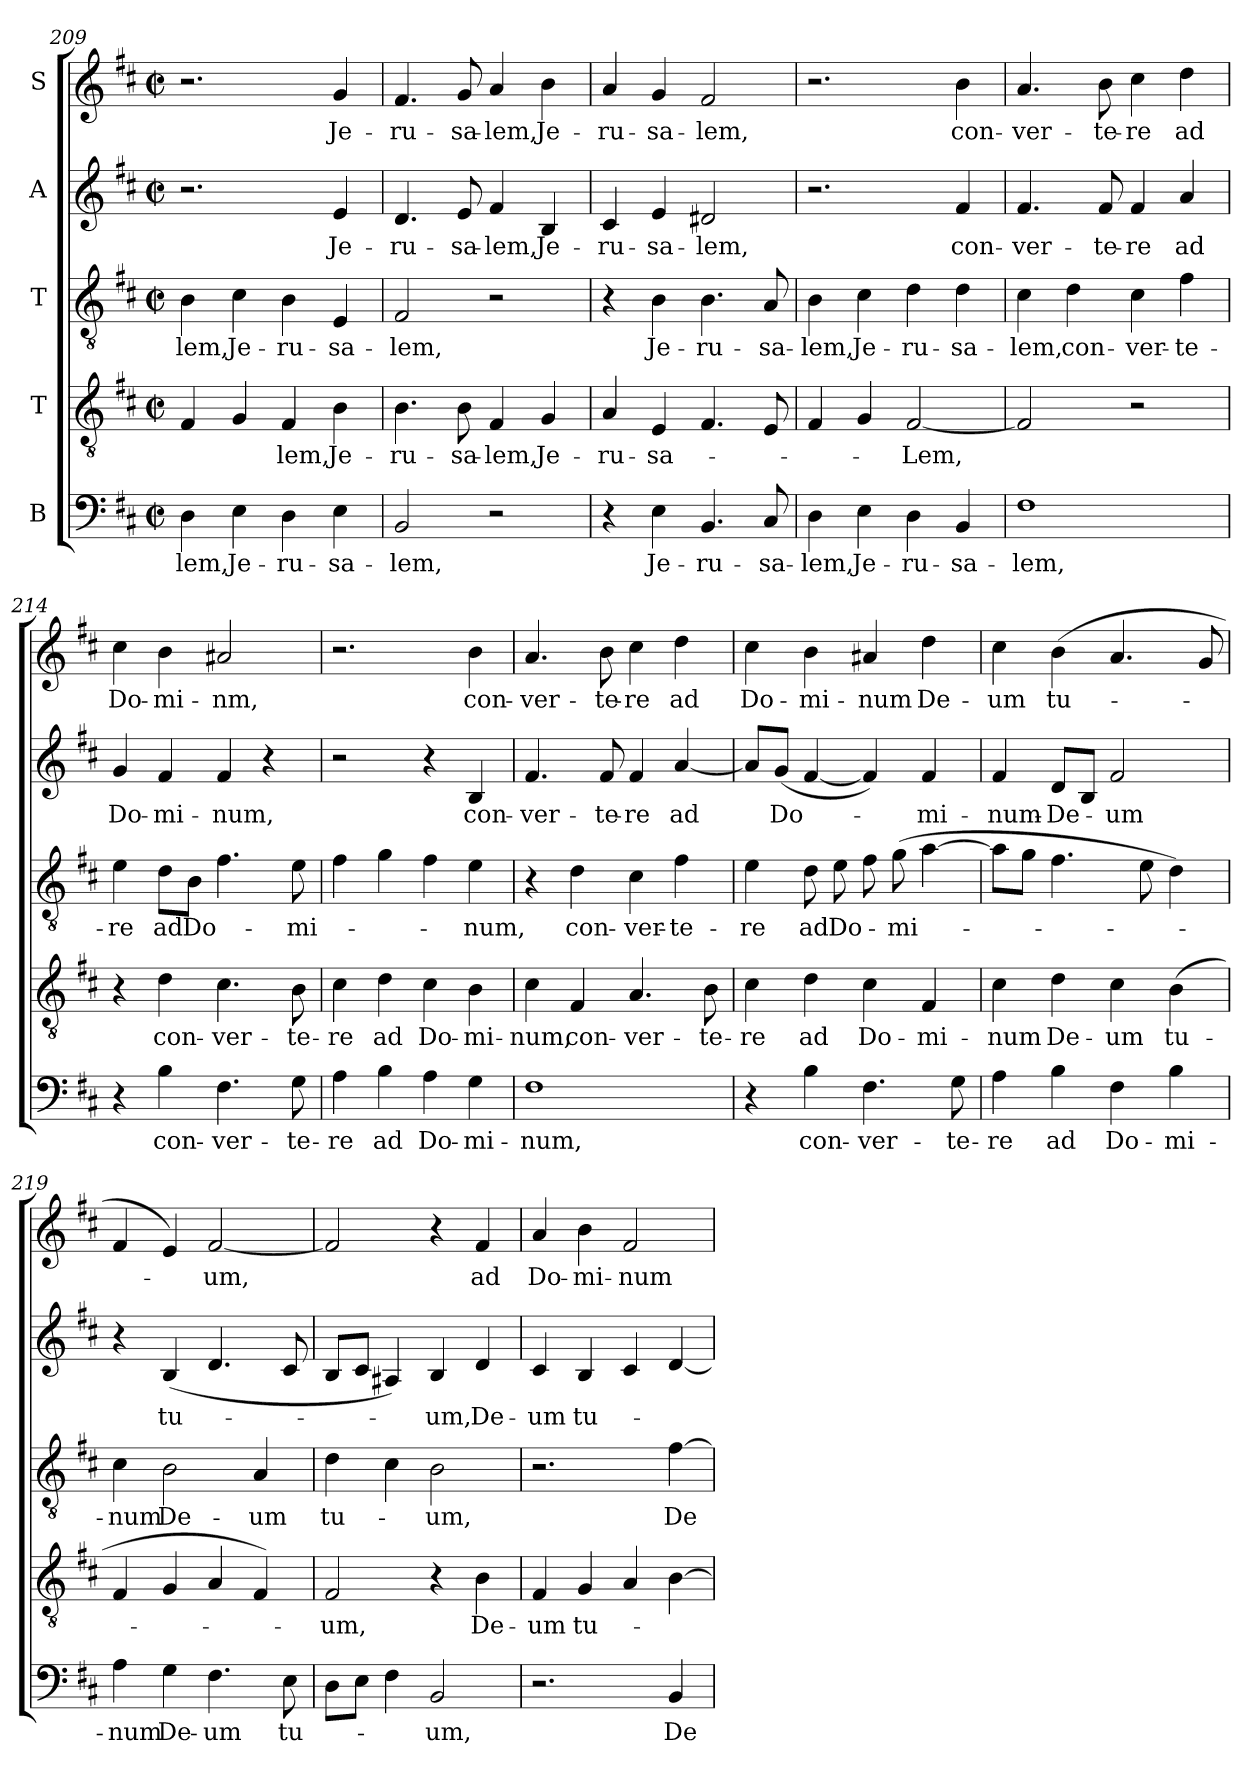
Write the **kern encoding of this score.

**kern	**text	**kern	**text	**kern	**text	**kern	**text	**kern	**text
*part5	*part5	*part4	*part4	*part3	*part3	*part2	*part2	*part1	*part1
*staff5	*staff5	*staff4	*staff4	*staff3	*staff3	*staff2	*staff2	*staff1	*staff1
*I"B	*	*I"T	*	*I"T	*	*I"A	*	*I"S	*
*clefF4	*	*clefGv2	*	*clefGv2	*	*clefG2	*	*clefG2	*
*k[f#c#]	*	*k[f#c#]	*	*k[f#c#]	*	*k[f#c#]	*	*k[f#c#]	*
*M2/2	*	*M2/2	*	*M2/2	*	*M2/2	*	*M2/2	*
*met(c|)	*	*met(c|)	*	*met(c|)	*	*met(c|)	*	*met(c|)	*
=209	=209	=209	=209	=209	=209	=209	=209	=209	=209
!	!LO:LY:b	!	!	!	!LO:LY:b	!	!	!	!
4D\	-lem,	4F#/	.	4B\	-lem,	2.r	.	2.r	.
!	!LO:LY:b	!	!	!	!LO:LY:b	!	!	!	!
4E\	Je-	4G/	.	4c#\	Je-	.	.	.	.
!	!LO:LY:b	!	!LO:LY:b	!	!LO:LY:b	!	!	!	!
4D\	-ru-	4F#/	-lem,	4B\	-ru-	.	.	.	.
!	!LO:LY:b	!	!LO:LY:b	!	!LO:LY:b	!	!LO:LY:b	!	!LO:LY:b
4E\	-sa-	4B\	Je-	4E/	-sa-	4e/	Je-	4g/	Je-
=210	=210	=210	=210	=210	=210	=210	=210	=210	=210
!	!LO:LY:b	!	!LO:LY:b	!	!LO:LY:b	!	!LO:LY:b	!	!LO:LY:b
2BB/	-lem,	4.B\	-ru-	2F#/	-lem,	4.d/	-ru-	4.f#/	-ru-
!	!	!	!LO:LY:b	!	!	!	!LO:LY:b	!	!LO:LY:b
.	.	8B\	-sa-	.	.	8e/	-sa-	8g/	-sa-
!	!	!	!LO:LY:b	!	!	!	!LO:LY:b	!	!LO:LY:b
2r	.	4F#/	-lem,	2r	.	4f#/	-lem,	4a/	-lem,
!	!	!	!LO:LY:b	!	!	!	!LO:LY:b	!	!LO:LY:b
.	.	4G/	Je-	.	.	4B/	Je-	4b\	Je-
=211	=211	=211	=211	=211	=211	=211	=211	=211	=211
!	!	!	!LO:LY:b	!	!	!	!LO:LY:b	!	!LO:LY:b
4r	.	4A/	-ru-	4r	.	4c#/	-ru-	4a/	-ru-
!	!LO:LY:b	!	!LO:LY:b	!	!LO:LY:b	!	!LO:LY:b	!	!LO:LY:b
4E\	Je-	4E/	-sa-	4B\	Je-	4e/	-sa-	4g/	-sa-
!	!LO:LY:b	!	!	!	!LO:LY:b	!	!LO:LY:b	!	!LO:LY:b
4.BB/	-ru-	4.F#/	.	4.B\	-ru-	2d#X/	-lem,	2f#/	-lem,
!	!LO:LY:b	!	!	!	!LO:LY:b	!	!	!	!
8C#/	-sa-	8E/	.	8A/	-sa-	.	.	.	.
=212	=212	=212	=212	=212	=212	=212	=212	=212	=212
!	!LO:LY:b	!	!	!	!LO:LY:b	!	!	!	!
4D\	-lem,	4F#/	.	4B\	-lem,	2.r	.	2.r	.
!	!LO:LY:b	!	!	!	!LO:LY:b	!	!	!	!
4E\	Je-	4G/	.	4c#\	Je-	.	.	.	.
!	!LO:LY:b	!	!LO:LY:b	!	!LO:LY:b	!	!	!	!
4D\	-ru-	[2F#/	-Lem,	4d\	-ru-	.	.	.	.
!	!LO:LY:b	!	!	!	!LO:LY:b	!	!LO:LY:b	!	!LO:LY:b
4BB/	-sa-	.	.	4d\	-sa-	4f#/	con-	4b\	con-
!!LO:PB:g=z
=213	=213	=213	=213	=213	=213	=213	=213	=213	=213
!	!LO:LY:b	!	!	!	!LO:LY:b	!	!LO:LY:b	!	!LO:LY:b
1F#	-lem,	2F#/]	.	4c#\	-lem,	4.f#/	-ver-	4.a/	-ver-
!	!	!	!	!	!LO:LY:b	!	!	!	!
.	.	.	.	4d\	con-	.	.	.	.
!	!	!	!	!	!	!	!LO:LY:b	!	!LO:LY:b
.	.	.	.	.	.	8f#/	-te-	8b\	-te-
!	!	!	!	!	!LO:LY:b	!	!LO:LY:b	!	!LO:LY:b
.	.	2r	.	4c#\	-ver-	4f#/	-re	4cc#\	-re
!	!	!	!	!	!LO:LY:b	!	!LO:LY:b	!	!LO:LY:b
.	.	.	.	4f#\	-te-	4a/	ad	4dd\	ad
=214	=214	=214	=214	=214	=214	=214	=214	=214	=214
!	!	!	!	!	!LO:LY:b	!	!LO:LY:b	!	!LO:LY:b
4r	.	4r	.	4e\	-re	4g/	Do-	4cc#\	Do-
!	!LO:LY:b	!	!LO:LY:b	!	!LO:LY:b	!	!LO:LY:b	!	!LO:LY:b
4B\	con-	4d\	con-	8d\L	ad	4f#/	-mi-	4b\	-mi-
!	!	!	!	!	!LO:LY:b	!	!	!	!
.	.	.	.	8B\J	Do-	.	.	.	.
!	!LO:LY:b	!	!LO:LY:b	!	!	!	!LO:LY:b	!	!LO:LY:b
4.F#\	-ver-	4.c#\	-ver-	4.f#\	.	4f#/	-num,	2a#X/	-nm,
.	.	.	.	.	.	4r	.	.	.
!	!LO:LY:b	!	!LO:LY:b	!	!LO:LY:b	!	!	!	!
8G\	-te-	8B\	-te-	8e\	-mi-	.	.	.	.
=215	=215	=215	=215	=215	=215	=215	=215	=215	=215
!	!LO:LY:b	!	!LO:LY:b	!	!	!	!	!	!
4A\	-re	4c#\	-re	4f#\	.	2r	.	2.r	.
!	!LO:LY:b	!	!LO:LY:b	!	!	!	!	!	!
4B\	ad	4d\	ad	4g\	.	.	.	.	.
!	!LO:LY:b	!	!LO:LY:b	!	!	!	!	!	!
4A\	Do-	4c#\	Do-	4f#\	.	4r	.	.	.
!	!LO:LY:b	!	!LO:LY:b	!	!LO:LY:b	!	!LO:LY:b	!	!LO:LY:b
4G\	-mi-	4B\	-mi-	4e\	-num,	4B/	con-	4b\	con-
=216	=216	=216	=216	=216	=216	=216	=216	=216	=216
!	!LO:LY:b	!	!LO:LY:b	!	!	!	!LO:LY:b	!	!LO:LY:b
1F#	-num,	4c#\	-num,	4r	.	4.f#/	-ver-	4.a/	-ver-
!	!	!	!LO:LY:b	!	!LO:LY:b	!	!	!	!
.	.	4F#/	con-	4d\	con-	.	.	.	.
!	!	!	!	!	!	!	!LO:LY:b	!	!LO:LY:b
.	.	.	.	.	.	8f#/	-te-	8b\	-te-
!	!	!	!LO:LY:b	!	!LO:LY:b	!	!LO:LY:b	!	!LO:LY:b
.	.	4.A/	-ver-	4c#\	-ver-	4f#/	-re	4cc#\	-re
!	!	!	!	!	!LO:LY:b	!	!LO:LY:b	!	!LO:LY:b
.	.	.	.	4f#\	-te-	[4a/	ad	4dd\	ad
!	!	!	!LO:LY:b	!	!	!	!	!	!
.	.	8B\	-te-	.	.	.	.	.	.
=217	=217	=217	=217	=217	=217	=217	=217	=217	=217
!	!	!	!LO:LY:b	!	!LO:LY:b	!	!	!	!LO:LY:b
4r	.	4c#\	-re	4e\	-re	8a/L]	.	4cc#\	Do-
!	!	!	!	!	!	!	!LO:LY:b	!	!
.	.	.	.	.	.	(<8g/J	Do-	.	.
!	!LO:LY:b	!	!LO:LY:b	!	!LO:LY:b	!	!	!	!LO:LY:b
4B\	con-	4d\	ad	8d\	ad	[4f#/	.	4b\	-mi-
!	!	!	!	!	!LO:LY:b	!	!	!	!
.	.	.	.	8e\	Do-	.	.	.	.
!	!LO:LY:b	!	!LO:LY:b	!	!	!	!	!	!LO:LY:b
4.F#\	-ver-	4c#\	Do-	8f#\	.	4f#/])	.	4a#X/	-num
!	!	!	!	!	!LO:LY:b	!	!	!	!
.	.	.	.	(>8g\	-mi-	.	.	.	.
!	!	!	!LO:LY:b	!	!	!	!LO:LY:b	!	!LO:LY:b
.	.	4F#/	-mi-	[4a\	.	4f#/	-mi-	4dd\	De-
!	!LO:LY:b	!	!	!	!	!	!	!	!
8G\	-te-	.	.	.	.	.	.	.	.
!!LO:LB:g=z
=218	=218	=218	=218	=218	=218	=218	=218	=218	=218
!	!LO:LY:b	!	!LO:LY:b	!	!	!	!LO:LY:b	!	!LO:LY:b
4A\	-re	4c#\	-num	8a\L]	.	4f#/	-num-	4cc#\	-um
.	.	.	.	8g\J	.	.	.	.	.
!	!LO:LY:b	!	!LO:LY:b	!	!	!	!LO:LY:b	!	!LO:LY:b
4B\	ad	4d\	De-	4.f#\	.	8d/L	-De-	(>4b\	tu-
.	.	.	.	.	.	8B/J	.	.	.
!	!LO:LY:b	!	!LO:LY:b	!	!	!	!LO:LY:b	!	!
4F#\	Do-	4c#\	-um	.	.	2f#/	-um	4.a/	.
.	.	.	.	8e\	.	.	.	.	.
!	!LO:LY:b	!	!LO:LY:b	!	!	!	!	!	!
4B\	-mi-	(>4B\	tu-	4d\)	.	.	.	.	.
.	.	.	.	.	.	.	.	8g/	.
=219	=219	=219	=219	=219	=219	=219	=219	=219	=219
!	!LO:LY:b	!	!	!	!LO:LY:b	!	!	!	!
4A\	-num	4F#/	.	4c#\	-num	4r	.	4f#/	.
!	!LO:LY:b	!	!	!	!LO:LY:b	!	!LO:LY:b	!	!
4G\	De-	4G/	.	2B\	De-	(<4B/	tu-	4e/)	.
!	!LO:LY:b	!	!	!	!	!	!	!	!LO:LY:b
4.F#\	-um	4A/	.	.	.	4.d/	.	[2f#/	-um,
!	!	!	!	!	!LO:LY:b	!	!	!	!
.	.	4F#/)	.	4A/	-um	.	.	.	.
!	!LO:LY:b	!	!	!	!	!	!	!	!
8E\	tu-	.	.	.	.	8c#/	.	.	.
=220	=220	=220	=220	=220	=220	=220	=220	=220	=220
!	!	!	!LO:LY:b	!	!LO:LY:b	!	!	!	!
8D\L	.	2F#/	-um,	4d\	tu-	8B/L	.	2f#/]	.
8E\J	.	.	.	.	.	8c#/J	.	.	.
4F#\	.	.	.	4c#\	.	4A#X/)	.	.	.
!	!LO:LY:b	!	!	!	!LO:LY:b	!	!LO:LY:b	!	!
2BB/	-um,	4r	.	2B\	-um,	4B/	-um,	4r	.
!	!	!	!LO:LY:b	!	!	!	!LO:LY:b	!	!LO:LY:b
.	.	4B\	De-	.	.	4d/	De-	4f#/	ad
=221	=221	=221	=221	=221	=221	=221	=221	=221	=221
!	!	!	!LO:LY:b	!	!	!	!LO:LY:b	!	!LO:LY:b
2.r	.	4F#/	-um	2.r	.	4c#/	-um	4a/	Do-
!	!	!	!LO:LY:b	!	!	!	!LO:LY:b	!	!LO:LY:b
.	.	4G/	tu-	.	.	4B/	tu-	4b\	-mi-
!	!	!	!	!	!	!	!	!	!LO:LY:b
.	.	4A/	.	.	.	4c#/	.	2f#/	-num
!	!LO:LY:b	!	!	!	!LO:LY:b	!	!	!	!
4BB/	De-	[4B\	.	[4f#\	De-	[4d/	.	.	.
=	=	=	=	=	=	=	=	=	=
*-	*-	*-	*-	*-	*-	*-	*-	*-	*-
